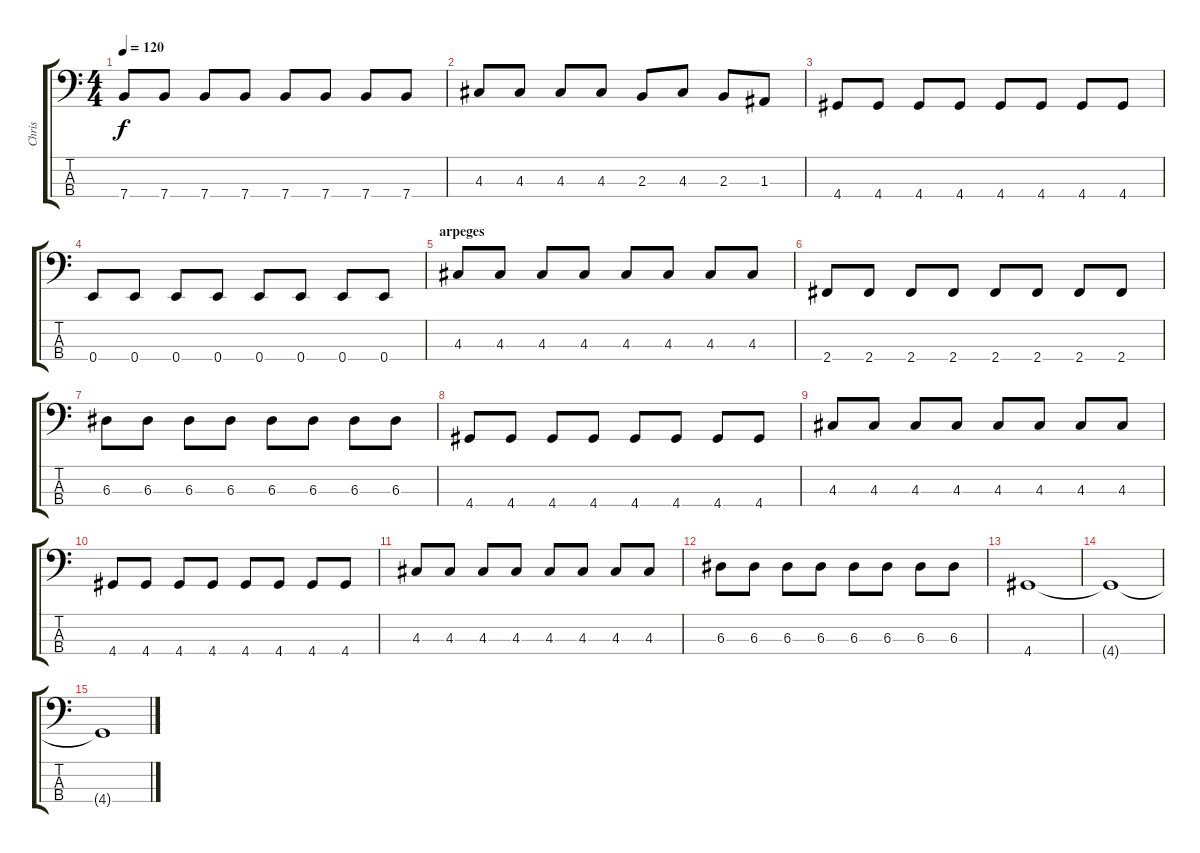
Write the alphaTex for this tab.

\track ("Chris" "Chris") {instrument acousticbass}
\staff {score tabs}
\tuning (G2 D2 A1 E1) {hide}
\ts (4 4)
\tempo 120
\clef f4
\ks c
7.4.8{dy f} 7.4.8 7.4.8 7.4.8 7.4.8 7.4.8 7.4.8 7.4.8 |
4.3.8 4.3.8 4.3.8 4.3.8 2.3.8 4.3.8 2.3.8 1.3.8 |
4.4.8 4.4.8 4.4.8 4.4.8 4.4.8 4.4.8 4.4.8 4.4.8 |
0.4.8 0.4.8 0.4.8 0.4.8 0.4.8 0.4.8 0.4.8 0.4.8 |
\section ("" "arpeges")
4.3.8 4.3.8 4.3.8 4.3.8 4.3.8 4.3.8 4.3.8 4.3.8 |
2.4.8 2.4.8 2.4.8 2.4.8 2.4.8 2.4.8 2.4.8 2.4.8 |
6.3.8 6.3.8 6.3.8 6.3.8 6.3.8 6.3.8 6.3.8 6.3.8 |
4.4.8 4.4.8 4.4.8 4.4.8 4.4.8 4.4.8 4.4.8 4.4.8 |
4.3.8 4.3.8 4.3.8 4.3.8 4.3.8 4.3.8 4.3.8 4.3.8 |
4.4.8 4.4.8 4.4.8 4.4.8 4.4.8 4.4.8 4.4.8 4.4.8 |
4.3.8 4.3.8 4.3.8 4.3.8 4.3.8 4.3.8 4.3.8 4.3.8 |
6.3.8 6.3.8 6.3.8 6.3.8 6.3.8 6.3.8 6.3.8 6.3.8 |
4.4.1 |
4.4{t}.1 |
4.4{t}.1
